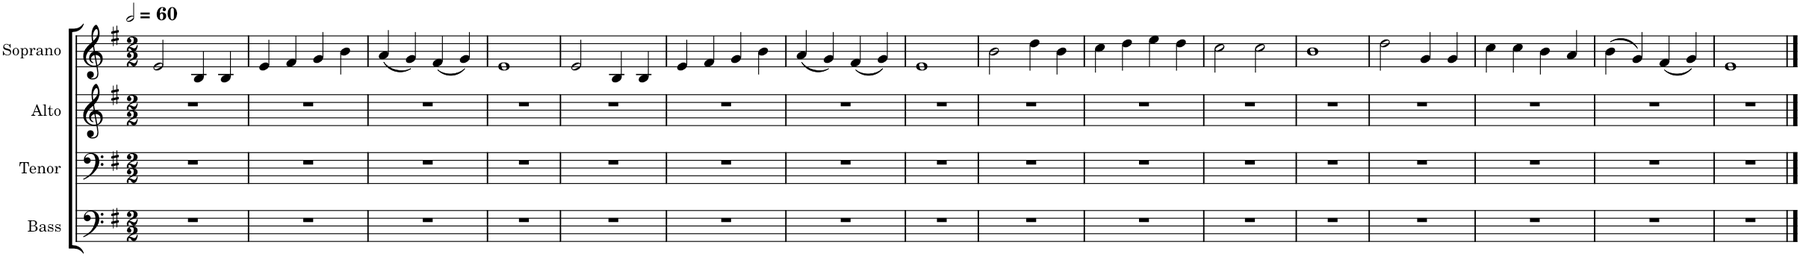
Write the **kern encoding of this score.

**kern	**kern	**kern	**kern
*part4	*part3	*part2	*part1
*staff4	*staff3	*staff2	*staff1
*I"Bass	*I"Tenor	*I"Alto	*I"Soprano
*I'B.	*I'T.	*I'A.	*I'S.
*clefF4	*clefF4	*clefG2	*clefG2
*k[f#]	*k[f#]	*k[f#]	*k[f#]
*M2/2	*M2/2	*M2/2	*M2/2
*MM120	*MM120	*MM120	*MM120
=1	=1	=1	=1
1r	1r	1r	2e/
.	.	.	4B/
.	.	.	4B/
=2	=2	=2	=2
1r	1r	1r	4e/
.	.	.	4f#/
.	.	.	4g/
.	.	.	4b\
=3	=3	=3	=3
1r	1r	1r	(4a/
.	.	.	4g/)
.	.	.	(4f#/
.	.	.	4g/)
=4	=4	=4	=4
1r	1r	1r	1e
=5	=5	=5	=5
1r	1r	1r	2e/
.	.	.	4B/
.	.	.	4B/
=6	=6	=6	=6
1r	1r	1r	4e/
.	.	.	4f#/
.	.	.	4g/
.	.	.	4b\
=7	=7	=7	=7
1r	1r	1r	(4a/
.	.	.	4g/)
.	.	.	(4f#/
.	.	.	4g/)
=8	=8	=8	=8
1r	1r	1r	1e
=9	=9	=9	=9
1r	1r	1r	2b\
.	.	.	4dd\
.	.	.	4b\
=10	=10	=10	=10
1r	1r	1r	4cc\
.	.	.	4dd\
.	.	.	4ee\
.	.	.	4dd\
=11	=11	=11	=11
1r	1r	1r	2cc\
.	.	.	2cc\
=12	=12	=12	=12
1r	1r	1r	1b
=13	=13	=13	=13
1r	1r	1r	2dd\
.	.	.	4g/
.	.	.	4g/
=14	=14	=14	=14
1r	1r	1r	4cc\
.	.	.	4cc\
.	.	.	4b\
.	.	.	4a/
=15	=15	=15	=15
1r	1r	1r	(4b\
.	.	.	4g/)
.	.	.	(4f#/
.	.	.	4g/)
=16	=16	=16	=16
1r	1r	1r	1e
==	==	==	==
*-	*-	*-	*-
